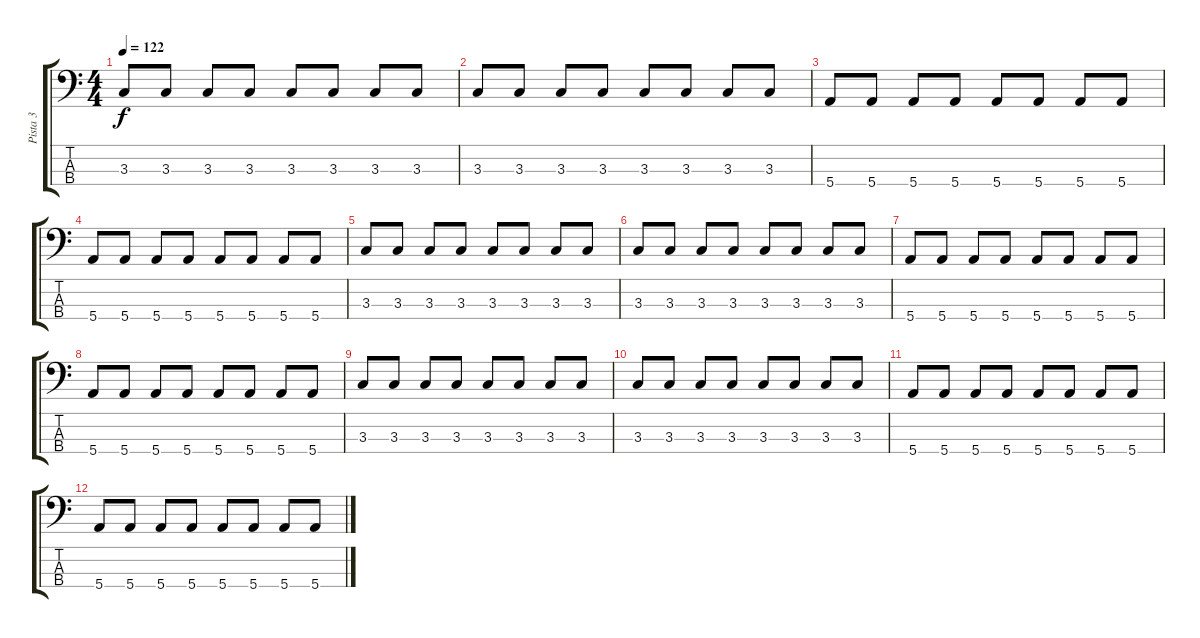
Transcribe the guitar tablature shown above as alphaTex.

\track ("Pista 3" "Pista 3") {instrument electricbassfinger}
\staff {score tabs}
\tuning (G2 D2 A1 E1) {hide}
\ts (4 4)
\tempo 122
\clef f4
\ks c
3.3.8{dy f} 3.3.8 3.3.8 3.3.8 3.3.8 3.3.8 3.3.8 3.3.8 |
3.3.8 3.3.8 3.3.8 3.3.8 3.3.8 3.3.8 3.3.8 3.3.8 |
5.4.8 5.4.8 5.4.8 5.4.8 5.4.8 5.4.8 5.4.8 5.4.8 |
5.4.8 5.4.8 5.4.8 5.4.8 5.4.8 5.4.8 5.4.8 5.4.8 |
3.3.8 3.3.8 3.3.8 3.3.8 3.3.8 3.3.8 3.3.8 3.3.8 |
3.3.8 3.3.8 3.3.8 3.3.8 3.3.8 3.3.8 3.3.8 3.3.8 |
5.4.8 5.4.8 5.4.8 5.4.8 5.4.8 5.4.8 5.4.8 5.4.8 |
5.4.8 5.4.8 5.4.8 5.4.8 5.4.8 5.4.8 5.4.8 5.4.8 |
3.3.8 3.3.8 3.3.8 3.3.8 3.3.8 3.3.8 3.3.8 3.3.8 |
3.3.8 3.3.8 3.3.8 3.3.8 3.3.8 3.3.8 3.3.8 3.3.8 |
5.4.8 5.4.8 5.4.8 5.4.8 5.4.8 5.4.8 5.4.8 5.4.8 |
5.4.8 5.4.8 5.4.8 5.4.8 5.4.8 5.4.8 5.4.8 5.4.8
